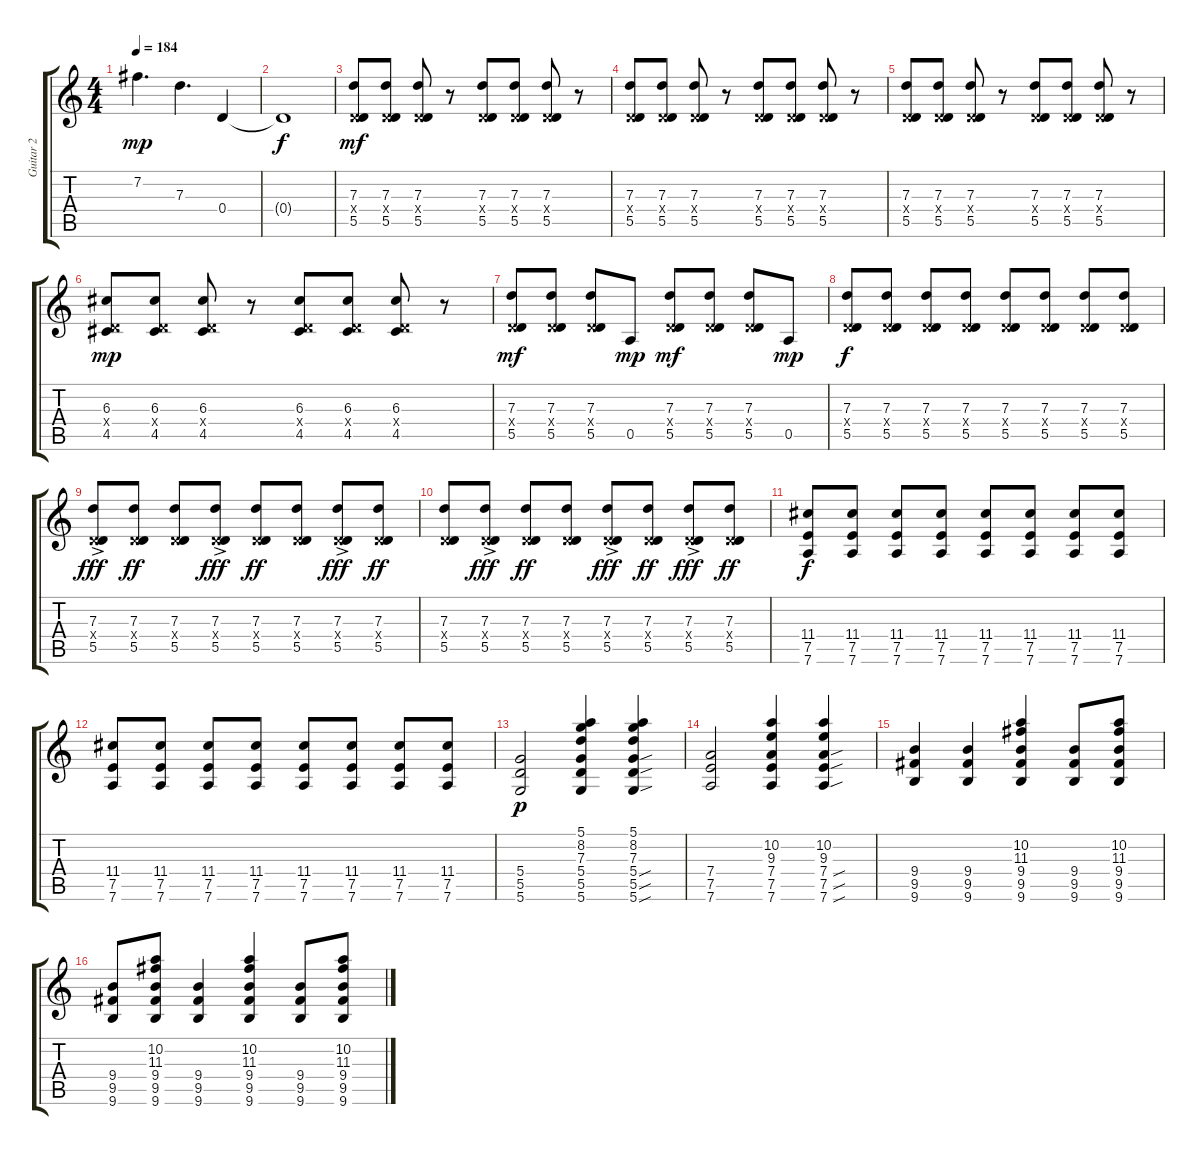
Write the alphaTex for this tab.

\track ("Guitar 2" "Guitar 2") {instrument distortionguitar}
\staff {score tabs}
\tuning (E4 B3 G3 D3 A2 D2) {hide}
\ts (4 4)
\tempo 184
\clef g2
\ks c
7.2.4{d dy mp} 7.3.4{d} 0.4.4 |
0.4{t}.1{dy f} |
(7.3 0.4{x} 5.5).8{dy mf} (7.3 0.4{x} 5.5).8 (7.3 0.4{x} 5.5).8 r.8 (7.3 0.4{x} 5.5).8 (7.3 0.4{x} 5.5).8 (7.3 0.4{x} 5.5).8 r.8 |
(7.3 0.4{x} 5.5).8 (7.3 0.4{x} 5.5).8 (7.3 0.4{x} 5.5).8 r.8 (7.3 0.4{x} 5.5).8 (7.3 0.4{x} 5.5).8 (7.3 0.4{x} 5.5).8 r.8 |
(7.3 0.4{x} 5.5).8 (7.3 0.4{x} 5.5).8 (7.3 0.4{x} 5.5).8 r.8 (7.3 0.4{x} 5.5).8 (7.3 0.4{x} 5.5).8 (7.3 0.4{x} 5.5).8 r.8 |
(6.3 0.4{x} 4.5).8{dy mp} (6.3 0.4{x} 4.5).8 (6.3 0.4{x} 4.5).8 r.8 (6.3 0.4{x} 4.5).8 (6.3 0.4{x} 4.5).8 (6.3 0.4{x} 4.5).8 r.8 |
(7.3 0.4{x} 5.5).8{dy mf} (7.3 0.4{x} 5.5).8 (7.3 0.4{x} 5.5).8 0.5.8{dy mp} (7.3 0.4{x} 5.5).8{dy mf} (7.3 0.4{x} 5.5).8 (7.3 0.4{x} 5.5).8 0.5.8{dy mp} |
(7.3 0.4{x} 5.5).8{dy f} (7.3 0.4{x} 5.5).8 (7.3 0.4{x} 5.5).8 (7.3 0.4{x} 5.5).8 (7.3 0.4{x} 5.5).8 (7.3 0.4{x} 5.5).8 (7.3 0.4{x} 5.5).8 (7.3 0.4{x} 5.5).8 |
(7.3{ac} 0.4{ac x} 5.5{ac}).8{dy fff} (7.3 0.4{x} 5.5).8{dy ff} (7.3 0.4{x} 5.5).8 (7.3{ac} 0.4{ac x} 5.5{ac}).8{dy fff} (7.3 0.4{x} 5.5).8{dy ff} (7.3 0.4{x} 5.5).8 (7.3{ac} 0.4{ac x} 5.5{ac}).8{dy fff} (7.3 0.4{x} 5.5).8{dy ff} |
(7.3 0.4{x} 5.5).8 (7.3{ac} 0.4{ac x} 5.5{ac}).8{dy fff} (7.3 0.4{x} 5.5).8{dy ff} (7.3 0.4{x} 5.5).8 (7.3{ac} 0.4{ac x} 5.5{ac}).8{dy fff} (7.3 0.4{x} 5.5).8{dy ff} (7.3{ac} 0.4{ac x} 5.5{ac}).8{dy fff} (7.3 0.4{x} 5.5).8{dy ff} |
(11.4 7.5 7.6).8{dy f} (11.4 7.5 7.6).8 (11.4 7.5 7.6).8 (11.4 7.5 7.6).8 (11.4 7.5 7.6).8 (11.4 7.5 7.6).8 (11.4 7.5 7.6).8 (11.4 7.5 7.6).8 |
(11.4 7.5 7.6).8 (11.4 7.5 7.6).8 (11.4 7.5 7.6).8 (11.4 7.5 7.6).8 (11.4 7.5 7.6).8 (11.4 7.5 7.6).8 (11.4 7.5 7.6).8 (11.4 7.5 7.6).8 |
(5.4 5.5 5.6).2{dy p instrument electricguitarclean} (5.1 8.2 7.3 5.4 5.5 5.6).4 (5.1 8.2 7.3 5.4{sou} 5.5{sou} 5.6{sou}).4 |
(7.4 7.5 7.6).2 (10.2 9.3 7.4 7.5 7.6).4 (10.2 9.3 7.4{sou} 7.5{sou} 7.6{sou}).4 |
(9.4 9.5 9.6).4 (9.4 9.5 9.6).4 (10.2 11.3 9.4 9.5 9.6).4 (9.4 9.5 9.6).8 (10.2 11.3 9.4 9.5 9.6).8 |
(9.4 9.5 9.6).8 (10.2 11.3 9.4 9.5 9.6).8 (9.4 9.5 9.6).4 (10.2 11.3 9.4 9.5 9.6).4 (9.4 9.5 9.6).8 (10.2 11.3 9.4 9.5 9.6).8
